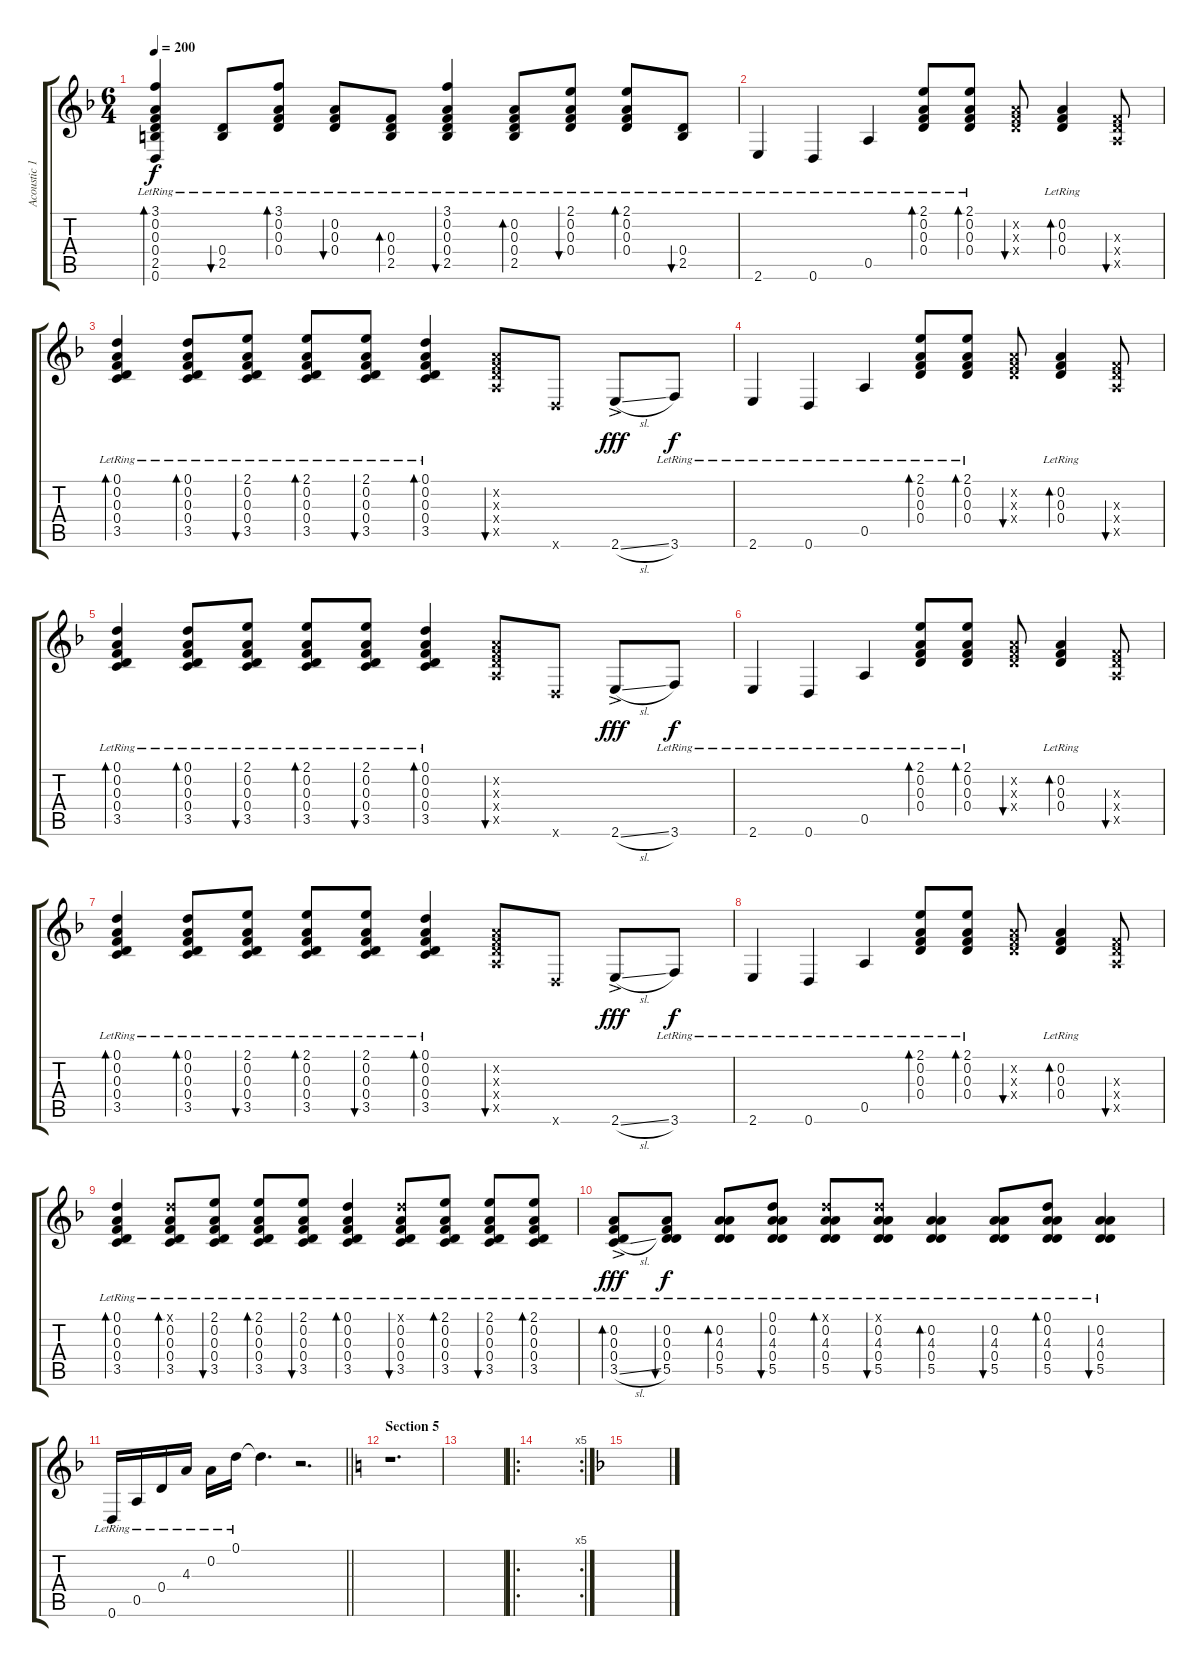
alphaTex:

\track ("Acoustic 12-string" "Acoustic 1") {instrument acousticguitarsteel}
\staff {score tabs}
\tuning (D4 A3 F3 D3 A2 D2) {hide}
\ts (6 4)
\tempo 200
\clef g2
\ks f
(3.1{lr} 0.2{lr} 0.3{lr} 0.4{lr} 2.5{lr} 0.6{lr}).4{bd 120 dy f} (0.4{lr} 2.5{lr}).8{bu 120} (3.1{lr} 0.2{lr} 0.3{lr} 0.4{lr}).8{bd 120} (0.2{lr} 0.3{lr} 0.4{lr}).8{bu 120} (0.3{lr} 0.4{lr} 2.5{lr}).8{bd 120} (3.1{lr} 0.2{lr} 0.3{lr} 0.4{lr} 2.5{lr}).4{bu 120} (0.2{lr} 0.3{lr} 0.4{lr} 2.5{lr}).8{bd 120} (2.1{lr} 0.2{lr} 0.3{lr} 0.4{lr}).8{bu 120} (2.1{lr} 0.2{lr} 0.3{lr} 0.4{lr}).8{bd 120} (0.4{lr} 2.5{lr}).8{bu 120} |
2.6{lr}.4{volume 13} 0.6{lr}.4 0.5{lr}.4 (2.1{lr} 0.2{lr} 0.3{lr} 0.4{lr}).8{bd 120} (2.1{lr} 0.2{lr} 0.3{lr} 0.4{lr}).8{bd 120} (0.2{x} 0.3{x} 0.4{x}).8{bu 120} (0.2{lr} 0.3{lr} 0.4{lr}).4{bd 120} (0.3{x} 0.4{x} 0.5{x}).8{bu 120} |
(0.1{lr} 0.2{lr} 0.3{lr} 0.4{lr} 3.5{lr}).4{bd 120} (0.1{lr} 0.2{lr} 0.3{lr} 0.4{lr} 3.5{lr}).8{bd 120} (2.1{lr} 0.2{lr} 0.3{lr} 0.4{lr} 3.5{lr}).8{bu 120} (2.1{lr} 0.2{lr} 0.3{lr} 0.4{lr} 3.5{lr}).8{bd 120} (2.1{lr} 0.2{lr} 0.3{lr} 0.4{lr} 3.5{lr}).8{bu 120} (0.1{lr} 0.2{lr} 0.3{lr} 0.4{lr} 3.5{lr}).4{bd 120} (0.2{x} 0.3{x} 0.4{x} 0.5{x}).8{bu 120} 0.6{x}.8 2.6{sl ac}.8{dy fff} 3.6{lr}.8{dy f} |
2.6{lr}.4 0.6{lr}.4 0.5{lr}.4 (2.1{lr} 0.2{lr} 0.3{lr} 0.4{lr}).8{bd 120} (2.1{lr} 0.2{lr} 0.3{lr} 0.4{lr}).8{bd 120} (0.2{x} 0.3{x} 0.4{x}).8{bu 120} (0.2{lr} 0.3{lr} 0.4{lr}).4{bd 120} (0.3{x} 0.4{x} 0.5{x}).8{bu 120} |
(0.1{lr} 0.2{lr} 0.3{lr} 0.4{lr} 3.5{lr}).4{bd 120} (0.1{lr} 0.2{lr} 0.3{lr} 0.4{lr} 3.5{lr}).8{bd 120} (2.1{lr} 0.2{lr} 0.3{lr} 0.4{lr} 3.5{lr}).8{bu 120} (2.1{lr} 0.2{lr} 0.3{lr} 0.4{lr} 3.5{lr}).8{bd 120} (2.1{lr} 0.2{lr} 0.3{lr} 0.4{lr} 3.5{lr}).8{bu 120} (0.1{lr} 0.2{lr} 0.3{lr} 0.4{lr} 3.5{lr}).4{bd 120} (0.2{x} 0.3{x} 0.4{x} 0.5{x}).8{bu 120} 0.6{x}.8 2.6{sl ac}.8{dy fff} 3.6{lr}.8{dy f} |
2.6{lr}.4 0.6{lr}.4 0.5{lr}.4 (2.1{lr} 0.2{lr} 0.3{lr} 0.4{lr}).8{bd 120} (2.1{lr} 0.2{lr} 0.3{lr} 0.4{lr}).8{bd 120} (0.2{x} 0.3{x} 0.4{x}).8{bu 120} (0.2{lr} 0.3{lr} 0.4{lr}).4{bd 120} (0.3{x} 0.4{x} 0.5{x}).8{bu 120} |
(0.1{lr} 0.2{lr} 0.3{lr} 0.4{lr} 3.5{lr}).4{bd 120} (0.1{lr} 0.2{lr} 0.3{lr} 0.4{lr} 3.5{lr}).8{bd 120} (2.1{lr} 0.2{lr} 0.3{lr} 0.4{lr} 3.5{lr}).8{bu 120} (2.1{lr} 0.2{lr} 0.3{lr} 0.4{lr} 3.5{lr}).8{bd 120} (2.1{lr} 0.2{lr} 0.3{lr} 0.4{lr} 3.5{lr}).8{bu 120} (0.1{lr} 0.2{lr} 0.3{lr} 0.4{lr} 3.5{lr}).4{bd 120} (0.2{x} 0.3{x} 0.4{x} 0.5{x}).8{bu 120} 0.6{x}.8 2.6{sl ac}.8{dy fff} 3.6{lr}.8{dy f} |
2.6{lr}.4 0.6{lr}.4 0.5{lr}.4 (2.1{lr} 0.2{lr} 0.3{lr} 0.4{lr}).8{bd 120} (2.1{lr} 0.2{lr} 0.3{lr} 0.4{lr}).8{bd 120} (0.2{x} 0.3{x} 0.4{x}).8{bu 120} (0.2{lr} 0.3{lr} 0.4{lr}).4{bd 120} (0.3{x} 0.4{x} 0.5{x}).8{bu 120} |
(0.1{lr} 0.2{lr} 0.3{lr} 0.4{lr} 3.5{lr}).4{bd 120} (0.1{x} 0.2{lr} 0.3{lr} 0.4{lr} 3.5{lr}).8{bd 120} (2.1{lr} 0.2{lr} 0.3{lr} 0.4{lr} 3.5{lr}).8{bu 120} (2.1{lr} 0.2{lr} 0.3{lr} 0.4{lr} 3.5{lr}).8{bd 120} (2.1{lr} 0.2{lr} 0.3{lr} 0.4{lr} 3.5{lr}).8{bu 120} (0.1{lr} 0.2{lr} 0.3{lr} 0.4{lr} 3.5{lr}).4{bd 120} (0.1{x} 0.2{lr} 0.3{lr} 0.4{lr} 3.5{lr}).8{bu 120} (2.1{lr} 0.2{lr} 0.3{lr} 0.4{lr} 3.5{lr}).8{bd 120} (2.1{lr} 0.2{lr} 0.3{lr} 0.4{lr} 3.5{lr}).8{bu 120} (2.1{lr} 0.2{lr} 0.3{lr} 0.4{lr} 3.5{lr}).8{bd 120} |
(0.2{lr} 0.3{lr} 0.4{lr} 3.5{sl ac}).8{bd 120 dy fff} (0.2{lr} 0.3{lr} 0.4{lr} 5.5{lr}).8{bu 120 dy f} (0.2{lr} 4.3{lr} 0.4{lr} 5.5{lr}).8{bd 120} (0.1{lr} 0.2{lr} 4.3{lr} 0.4{lr} 5.5{lr}).8{bu 120} (0.1{x} 0.2{lr} 4.3{lr} 0.4{lr} 5.5{lr}).8{bd 120} (0.1{x} 0.2{lr} 4.3{lr} 0.4{lr} 5.5{lr}).8{bu 120} (0.2{lr} 4.3{lr} 0.4{lr} 5.5{lr}).4{bd 120} (0.2{lr} 4.3{lr} 0.4{lr} 5.5{lr}).8{bu 120} (0.1{lr} 0.2{lr} 4.3{lr} 0.4{lr} 5.5{lr}).8{bd 120} (0.2{lr} 4.3{lr} 0.4{lr} 5.5{lr}).4{bu 120} |
\barLineRight lightlight
0.6{lr}.16 0.5{lr}.16 0.4{lr}.16 4.3{lr}.16 0.2{lr}.16 0.1{lr}.16 0.1{t}.4{d} r.2{d} |
\section ("" "Section 5")
\ks c
r.1{d} |
|
\ro
\rc 5
|
\ks f
